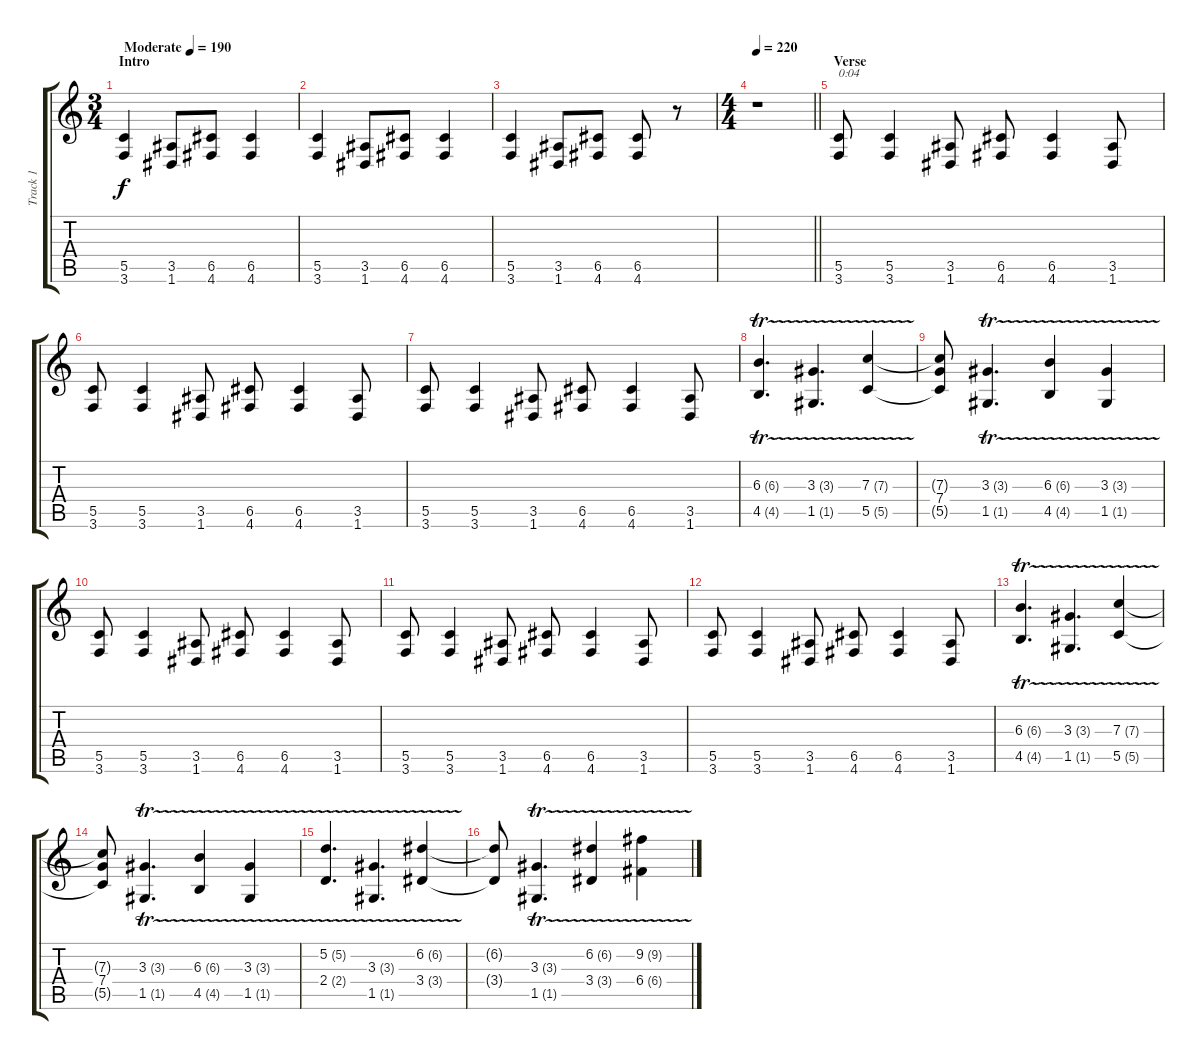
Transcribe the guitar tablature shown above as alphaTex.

\track ("Track 1" "Track 1") {instrument distortionguitar}
\staff {score tabs}
\tuning (D4 A3 F3 C3 G2 D2) {hide}
\ts (3 4)
\section ("" "Intro")
\tempo (190 "Moderate")
\tempo 170
\tempo (190 "Moderate")
\clef g2
\ks c
(5.5 3.6).4{dy f instrument distortionguitar} (3.5 1.6).8 (6.5 4.6).8 (6.5 4.6).4 |
(5.5 3.6).4 (3.5 1.6).8 (6.5 4.6).8 (6.5 4.6).4 |
(5.5 3.6).4 (3.5 1.6).8 (6.5 4.6).8 (6.5 4.6).8 r.8 |
\ts (4 4)
\tempo 220
\barLineRight lightlight
r.1 |
\section ("" "Verse")
(5.5 3.6).8{txt "0:04"} (5.5 3.6).4 (3.5 1.6).8 (6.5 4.6).8 (6.5 4.6).4 (3.5 1.6).8 |
(5.5 3.6).8 (5.5 3.6).4 (3.5 1.6).8 (6.5 4.6).8 (6.5 4.6).4 (3.5 1.6).8 |
(5.5 3.6).8 (5.5 3.6).4 (3.5 1.6).8 (6.5 4.6).8 (6.5 4.6).4 (3.5 1.6).8 |
(6.3{tr (6 16)} 4.5{tr (4 16)}).4{d} (3.3{tr (3 16)} 1.5{tr (1 16)}).4{d} (7.3{tr (7 16)} 5.5{tr (5 16)}).4 |
(7.3{t} 7.4 5.5{t}).8 (3.3{tr (3 16)} 1.5{tr (1 16)}).4{d} (6.3{tr (6 16)} 4.5{tr (4 16)}).4 (3.3{tr (3 16)} 1.5{tr (1 16)}).4 |
(5.5 3.6).8 (5.5 3.6).4 (3.5 1.6).8 (6.5 4.6).8 (6.5 4.6).4 (3.5 1.6).8 |
(5.5 3.6).8 (5.5 3.6).4 (3.5 1.6).8 (6.5 4.6).8 (6.5 4.6).4 (3.5 1.6).8 |
(5.5 3.6).8 (5.5 3.6).4 (3.5 1.6).8 (6.5 4.6).8 (6.5 4.6).4 (3.5 1.6).8 |
(6.3{tr (6 16)} 4.5{tr (4 16)}).4{d} (3.3{tr (3 16)} 1.5{tr (1 16)}).4{d} (7.3{tr (7 16)} 5.5{tr (5 16)}).4 |
(7.3{t} 7.4 5.5{t}).8 (3.3{tr (3 16)} 1.5{tr (1 16)}).4{d} (6.3{tr (6 16)} 4.5{tr (4 16)}).4 (3.3{tr (3 16)} 1.5{tr (1 16)}).4 |
(5.2{tr (5 16)} 2.4{tr (2 16)}).4{d} (3.3{tr (3 16)} 1.5{tr (1 16)}).4{d} (6.2{tr (6 16)} 3.4{tr (3 16)}).4 |
(6.2{t} 3.4{t}).8 (3.3{tr (3 16)} 1.5{tr (1 16)}).4{d} (6.2{tr (6 16)} 3.4{tr (3 16)}).4 (9.2{tr (9 16)} 6.4{tr (6 16)}).4
